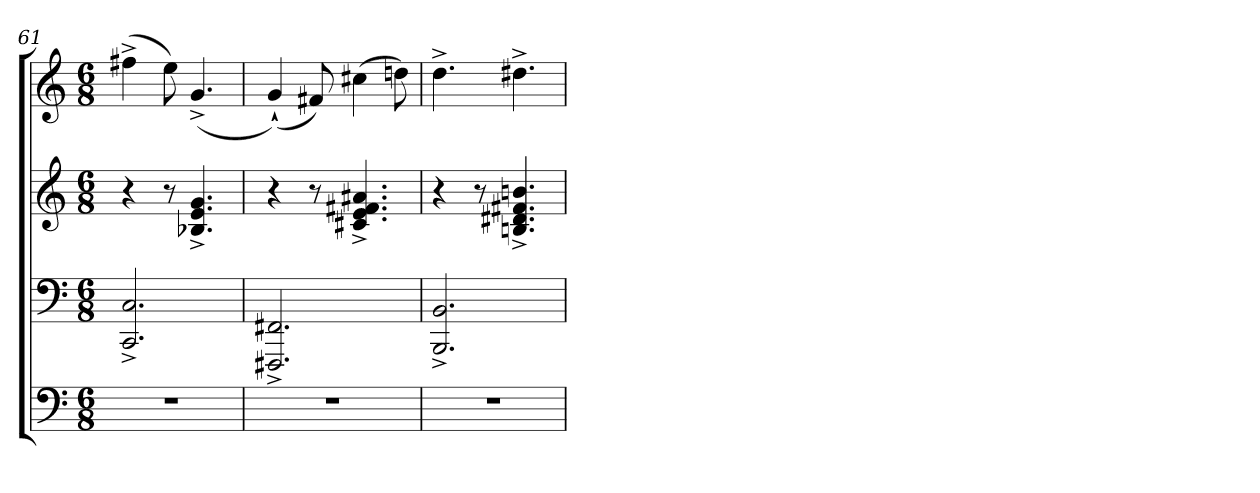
**kern	**kern	**kern	**kern
*part3	*part2	*part2	*part1
*staff4	*staff3	*staff2	*staff1
*clefF4	*clefF4	*clefG2	*clefG2
*k[]	*k[]	*k[]	*k[]
*M6/8	*M6/8	*M6/8	*M6/8
=61	=61	=61	=61
2.r	2.CC/^> 2.C/^>	4r	(>4ff#X^>\
.	.	8r	8ee\)
.	.	4.B-X/^> 4.e/^> 4.g/^>	(<4.g^>/
=62	=62	=62	=62
2.r	2.FFF#X/^> 2.FF#X/^>	4r	(<4g`</)
.	.	8r	8f#X/)
.	.	4.c#X/^> 4.e/^> 4.f#X/^> 4.a#X/^>	(>4cc#X\
.	.	.	8ddn\)
=63	=63	=63	=63
2.r	2.BBB/^> 2.BB/^>	4r	4.dd^>\
.	.	8r	.
.	.	4.Bn/^> 4.d#X/^> 4.f#X/^> 4.bn/^>	4.dd#X^>\
=	=	=	=
*-	*-	*-	*-
